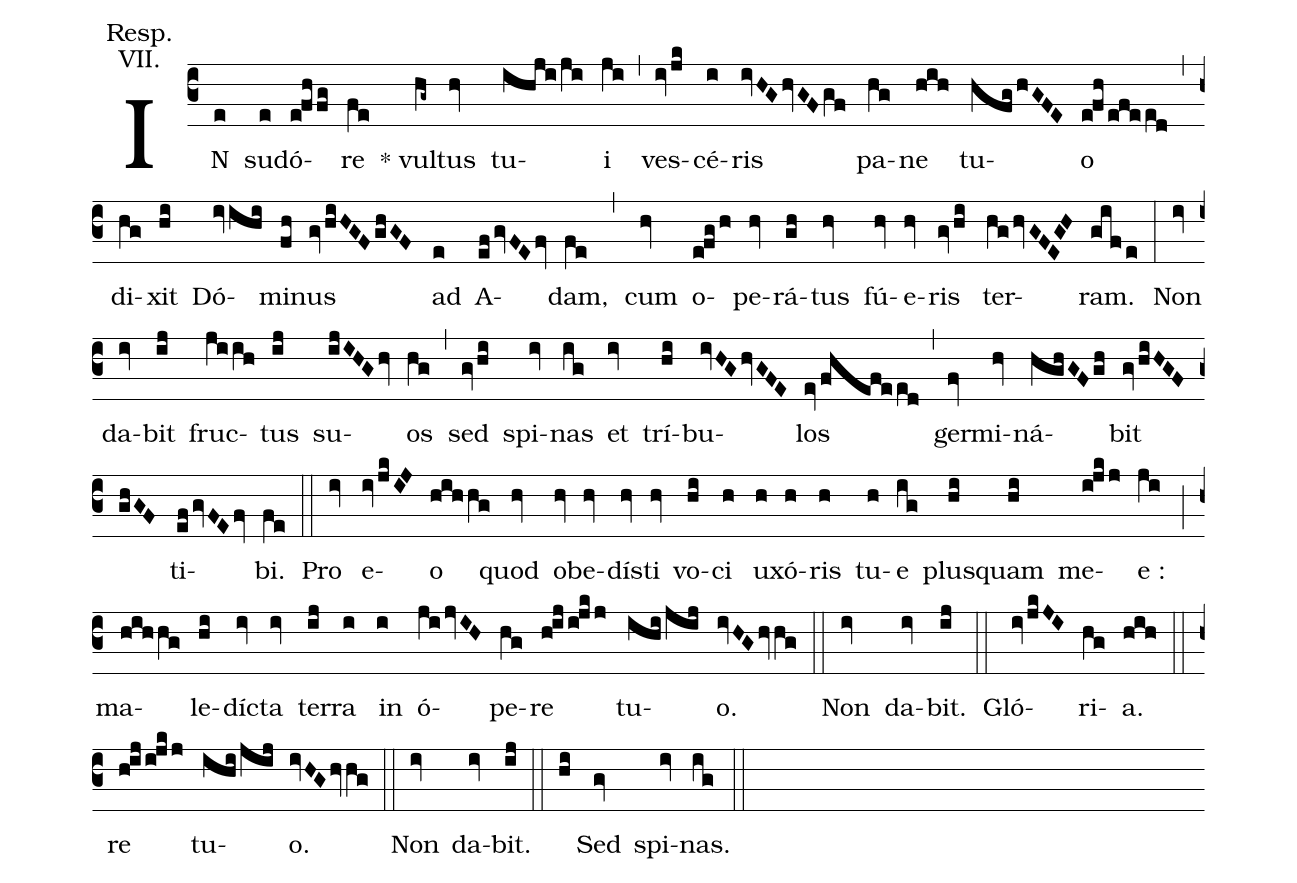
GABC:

annotation: Resp.;
annotation: VII.;
%%
(c3)
IN(e) su(e)dó(efhfg)re(fe) * vul(hg~)tus(hv) tu(ihjiji)i(ji) (,)
ves(ivjk)cé(i)ris(ivHGhvGFgf) pa(hg)ne(hih) tu(hfghGFE)o(efhefeed) (,)
di(hg)xit(hi) Dó(ivihi)mi(fh)nus(gvhiHGFghGF) ad(e) A(efgvFEfv)dam,(fe) (,)
cum(hv) o(efgh)pe(hv)rá(gh)tus(hv) fú(hv)e(hv)ris(gvhi) ter(hghvGFEGH)ram.(gife) (:)
Non(iv) da(iv)bit(ij) fruc(jiih)tus(ij) su(ijIHGhv)os(hg) (,)
sed(gvhi) spi(iv)nas(ig) et(iv) trí(hi)bu(ivHGhvGFE)los(evfhefeed) (,)
ger(fv)mi(hv)ná(hghGFgh)bit(gvhiHGFghGF) ti(efgvFEfv)bi.(fe) (::)
Pro(iv) e(ivjkIJ)o(hihhg) quod(hv) o(hv)be(hv)dís(hv)ti(hv) vo(hi)ci(h) ux(h)ó(h)ris(h) tu(h)e(ig) plus(hi)quam(hi) me(ijkj)e :(ji) (;)
ma(hihhg)le(hi)díc(iv)ta(iv) ter(ij)ra(i) in(i) ó(jijvIH)pe(hg)re(hijijkj) tu(ihijij)o.(ivHGhvhg) (::)
Non(iv) da(iv)bit.(ij) (::)
Gló(ivjkJI)ri(hg)a.(hih) (::)
re(hijijkj) tu(ihijij)o.(ivHGhvhg) (::)
Non(iv) da(iv)bit.(ij) (::)
(hi) Sed(gv) spi(iv)nas.(ig) (::)
